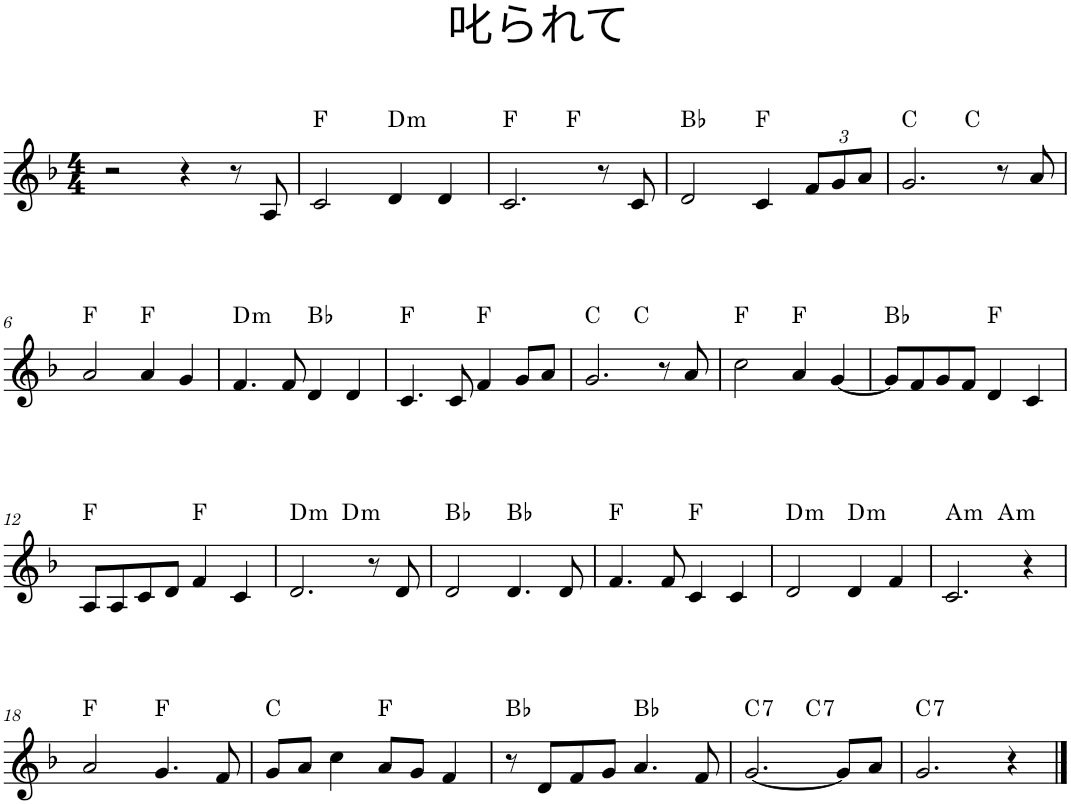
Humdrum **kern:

**kern	**harte
*part1	*part1
*staff1	*
*I"Piano	*
*I'Pno.	*
*clefG2	*
*k[b-]	*
*M4/4	*
=1	=1
2r	.
4r	.
8r	.
8A/	.
=2	=2
2c/	F:maj
!	!LO:H:kt=m
4d/	D:min
4d/	.
=3	=3
*^	*
2.c/	2ryy	F:maj
.	2ryy	F:maj
8r	.	.
8c/	.	.
*v	*v	*
=4	=4
2d/	Bb:maj
4c/	F:maj
*Xbrackettup	*
12f/L	.
12g/	.
12a/J	.
=5	=5
*^	*
2.g/	2ryy	C:maj
.	2ryy	C:maj
8r	.	.
8a/	.	.
*v	*v	*
!!LO:LB:g=z
=6	=6
2a/	F:maj
4a/	F:maj
4g/	.
=7	=7
!	!LO:H:kt=m
4.f/	D:min
8f/	.
4d/	Bb:maj
4d/	.
=8	=8
4.c/	F:maj
8c/	.
4f/	F:maj
8g/L	.
8a/J	.
=9	=9
*^	*
2.g/	2ryy	C:maj
.	2ryy	C:maj
8r	.	.
8a/	.	.
*v	*v	*
=10	=10
2cc\	F:maj
4a/	F:maj
[<4g/	.
=11	=11
8g/L]	Bb:maj
8f/	.
8g/	.
8f/J	.
4d/	F:maj
4c/	.
!!LO:LB:g=z
=12	=12
8A/L	F:maj
8A/	.
8c/	.
8d/J	.
4f/	F:maj
4c/	.
=13	=13
!	!LO:H:kt=m
*^	*
2.d/	2ryy	D:min
!	!	!LO:H:kt=m
.	2ryy	D:min
8r	.	.
8d/	.	.
*v	*v	*
=14	=14
2d/	Bb:maj
4.d/	Bb:maj
8d/	.
=15	=15
4.f/	F:maj
8f/	.
4c/	F:maj
4c/	.
=16	=16
!	!LO:H:kt=m
2d/	D:min
!	!LO:H:kt=m
4d/	D:min
4f/	.
=17	=17
!	!LO:H:kt=m
*^	*
2.c/	2ryy	A:min
!	!	!LO:H:kt=m
.	2ryy	A:min
4r	.	.
*v	*v	*
!!LO:LB:g=z
=18	=18
2a/	F:maj
4.g/	F:maj
8f/	.
=19	=19
8g/L	C:maj
8a/J	.
4cc\	.
8a/L	F:maj
8g/J	.
4f/	.
=20	=20
8r	Bb:maj
8d/L	.
8f/	.
8g/J	.
4.a/	Bb:maj
8f/	.
=21	=21
!	!LO:H:kt=7
*^	*
[<2.g/	2ryy	C:7
!	!	!LO:H:kt=7
.	2ryy	C:7
8g/L]	.	.
8a/J	.	.
=22	=22	=22
!	!	!LO:H:kt=7
*v	*v	*
2.g/	C:7
4r	.
==	==
*-	*-
